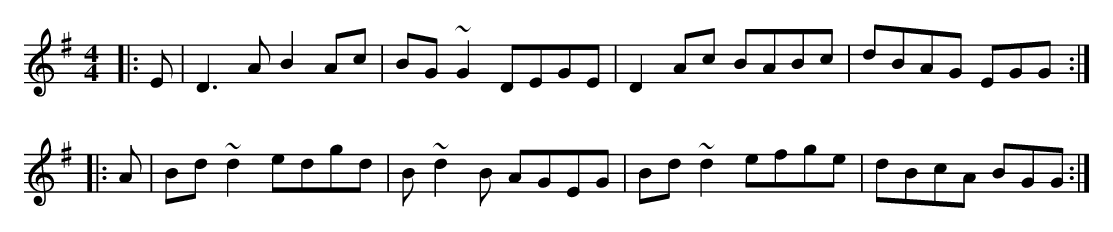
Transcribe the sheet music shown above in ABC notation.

X:1
M:4/4
K:G
|:E|D3 A B2 Ac|BG ~G2 DEGE|D2 Ac BABc|dBAG EGG:|
|:A|Bd ~d2 edgd|B ~d2 B AGEG|Bd ~d2 efge|dBcA BGG:|
